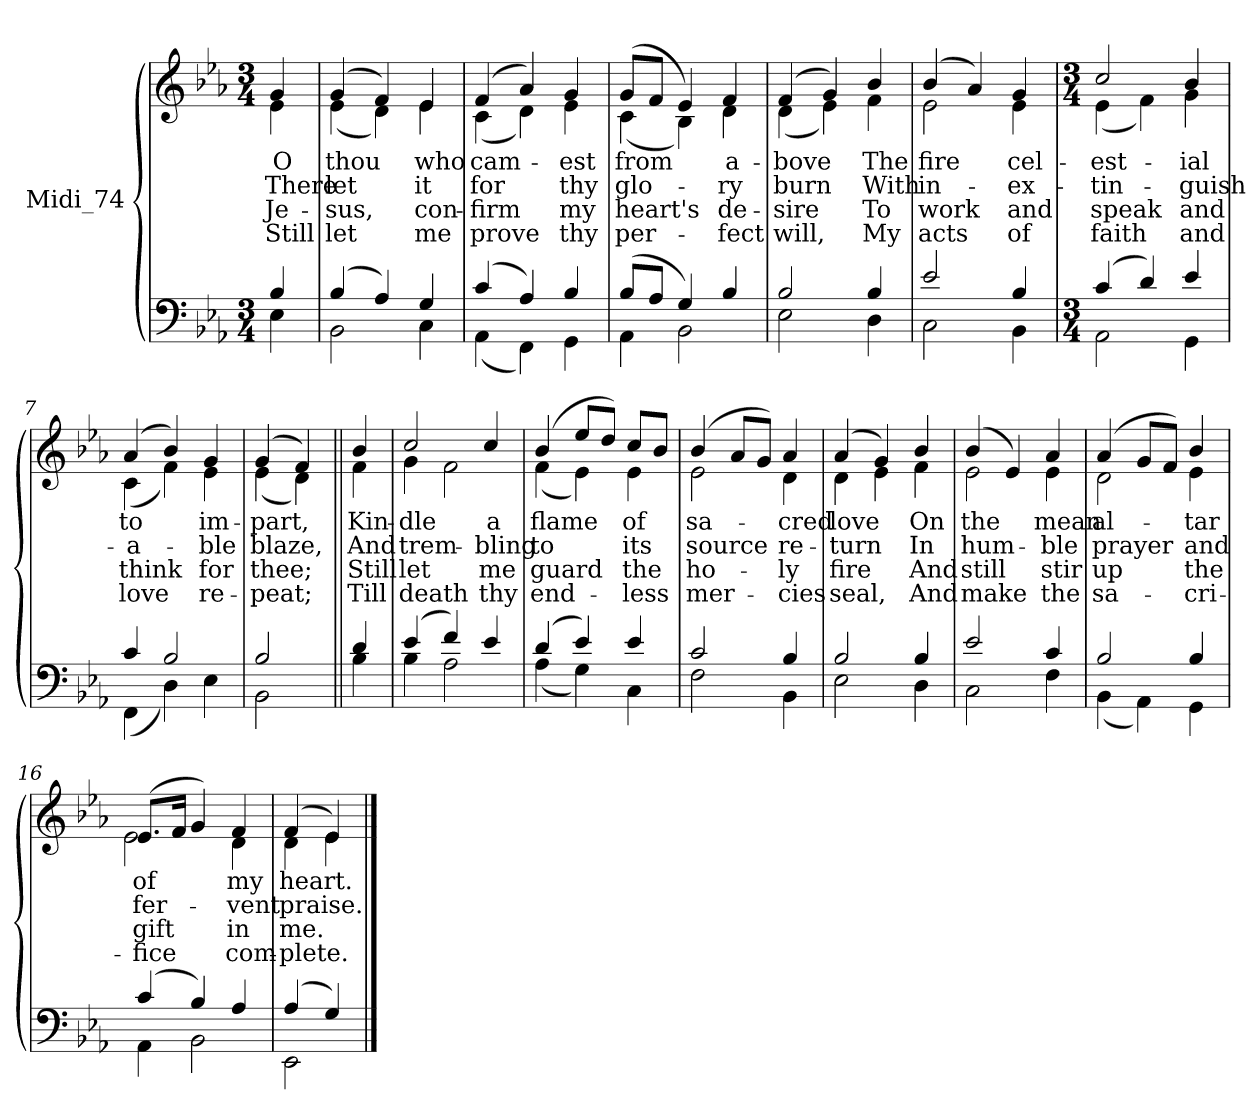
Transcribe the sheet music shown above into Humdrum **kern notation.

**kern	**kern	**text	**text	**text	**text
*part2	*part1	*part1	*part1	*part1	*part1
*staff2	*staff1	*staff1	*staff1	*staff1	*staff1
*I"Midi_74	*	*	*	*	*
*clefF4	*clefG2	*	*	*	*
*k[b-e-a-]	*k[b-e-a-]	*	*	*	*
*E-:	*E-:	*	*	*	*
*M3/4	*M3/4	*	*	*	*
=	=	=	=	=	=
*^	*	*	*	*	*
!	!	!LO:TX:a:B:t=Hereford	!	!	!	!
!	!	!LO:TX:a:cj:t=O Thou who camest from above	!	!	!	!
!	!	!LO:TX:a:cj:t=Charles Wesley\n(1707-88)	!	!	!	!
!	!	!LO:TX:a:cj:t=S. S. Wesley\n(1810-76)	!	!	!	!
!	!	!	!LO:LY:b	!LO:LY:b	!LO:LY:b	!LO:LY:b
*	*	*^	*	*	*	*
4B-/	4E-\	4g/	4e-\	O	There	Je-	-Still
=1	=1	=1	=1	=1	=1	=1	=1
!	!	!	!	!LO:LY:b	!LO:LY:b	!LO:LY:b	!LO:LY:b
(>4B-/	2BB-\	(>4g/	(<4e-\	thou	let	sus,	let
4A-/)	.	4f/)	4d\)	.	.	.	.
!	!	!	!	!LO:LY:b	!LO:LY:b	!LO:LY:b	!LO:LY:b
4G/	4C\	4e-/	4e-\	who	it	con-	-me
=2	=2	=2	=2	=2	=2	=2	=2
!	!	!	!	!LO:LY:b	!LO:LY:b	!LO:LY:b	!LO:LY:b
(>4c/	(<4AA-\	(>4f/	(<4c\	cam-	for	firm	prove
4A-/)	4FF\)	4a-/)	4d\)	.	.	.	.
!	!	!	!	!LO:LY:b	!LO:LY:b	!LO:LY:b	!LO:LY:b
4B-/	4GG\	4g/	4e-\	est	thy	my	thy
=3	=3	=3	=3	=3	=3	=3	=3
!	!	!	!	!LO:LY:b	!LO:LY:b	!LO:LY:b	!LO:LY:b
(>8B-/L	4AA-\	(>8g/L	(<4c\	from	glo-	heart's	per-
8A-/J	.	8f/J	.	.	.	.	.
4G/)	2BB-\	4e-/)	4B-\)	.	.	.	.
!	!	!	!	!LO:LY:b	!LO:LY:b	!LO:LY:b	!LO:LY:b
4B-/	.	4f/	4d\	a-	-ry	de-	-fect
=4	=4	=4	=4	=4	=4	=4	=4
!	!	!	!	!LO:LY:b	!LO:LY:b	!LO:LY:b	!LO:LY:b
2B-/	2E-\	(>4f/	(<4d\	bove	burn	sire	will,
.	.	4g/)	4e-\)	.	.	.	.
!	!	!	!	!LO:LY:b	!LO:LY:b	!LO:LY:b	!LO:LY:b
4B-/	4D\	4b-/	4f\	The	With	To	My
=5	=5	=5	=5	=5	=5	=5	=5
!	!	!	!	!LO:LY:b	!LO:LY:b	!LO:LY:b	!LO:LY:b
2e-/	2C\	(>4b-/	2e-\	fire	in-	work	acts
.	.	4a-/)	.	.	.	.	.
!	!	!	!	!LO:LY:b	!LO:LY:b	!LO:LY:b	!LO:LY:b
4B-/	4BB-\	4g/	4e-\	cel-	-ex-	-and	of
!!LO:LB:g=z	!!
=6	=6	=6	=6	=6	=6	=6	=6
*M3/4	*	*M3/4	*	*	*	*	*
!	!	!	!	!LO:LY:b	!LO:LY:b	!LO:LY:b	!LO:LY:b
(>4c/	2AA-\	2cc/	(<4e-\	est-	-tin-	-speak	faith
4d/)	.	.	4f\)	.	.	.	.
!	!	!	!	!LO:LY:b	!LO:LY:b	!LO:LY:b	!LO:LY:b
4e-/	4GG\	4b-/	4g\	ial	guish-	-and	and
=7	=7	=7	=7	=7	=7	=7	=7
!	!	!	!	!LO:LY:b	!LO:LY:b	!LO:LY:b	!LO:LY:b
4c/	(<4FF\	(>4a-/	(<4c\	to	a-	think	love
2B-/	4D\)	4b-/)	4f\)	.	.	.	.
!	!	!	!	!LO:LY:b	!LO:LY:b	!LO:LY:b	!LO:LY:b
.	4E-\	4g/	4e-\	im-	-ble	for	re-
=8	=8	=8	=8	=8	=8	=8	=8
!	!	!	!	!LO:LY:b	!LO:LY:b	!LO:LY:b	!LO:LY:b
2B-/	2BB-\	(>4g/	(<4e-\	-part,	blaze,	thee;	peat;
.	.	4f/)	4d\)	.	.	.	.
=9||	=9||	=9||	=9||	=9||	=9||	=9||	=9||
!	!	!	!	!LO:LY:b	!LO:LY:b	!LO:LY:b	!LO:LY:b
4d/	4B-\	4b-/	4f\	Kin-	-And	Still	Till
=10	=10	=10	=10	=10	=10	=10	=10
!	!	!	!	!LO:LY:b	!LO:LY:b	!LO:LY:b	!LO:LY:b
(>4e-/	4B-\	2cc/	4g\	dle	trem-	-let	death
4f/)	2A-\	.	2f\	.	.	.	.
!	!	!	!	!LO:LY:b	!LO:LY:b	!LO:LY:b	!LO:LY:b
4e-/	.	4cc/	.	a	bling	me	thy
=11	=11	=11	=11	=11	=11	=11	=11
!	!	!	!	!LO:LY:b	!LO:LY:b	!LO:LY:b	!LO:LY:b
(>4d/	(<4A-\	(>4b-/	(<4f\	flame	to	guard	end-
4e-/)	4G\)	8ee-/L	4e-\)	.	.	.	.
.	.	8dd/J)	.	.	.	.	.
!	!	!	!	!LO:LY:b	!LO:LY:b	!LO:LY:b	!LO:LY:b
4e-/	4C\	8cc/L	4e-\	of	its	the	less
.	.	8b-/J	.	.	.	.	.
!!LO:LB:g=z	!!
=12	=12	=12	=12	=12	=12	=12	=12
!	!	!	!	!LO:LY:b	!LO:LY:b	!LO:LY:b	!LO:LY:b
2c/	2F\	(>4b-/	2e-\	sa-	source	ho-	mer-
.	.	8a-/L	.	.	.	.	.
.	.	8g/J)	.	.	.	.	.
!	!	!	!	!LO:LY:b	!LO:LY:b	!LO:LY:b	!LO:LY:b
4B-/	4BB-\	4a-/	4d\	cred	re-	-ly	cies
=13	=13	=13	=13	=13	=13	=13	=13
!	!	!	!	!LO:LY:b	!LO:LY:b	!LO:LY:b	!LO:LY:b
2B-/	2E-\	(>4a-/	4d\	love	turn	fire	seal,
.	.	4g/)	4e-\	.	.	.	.
!	!	!	!	!LO:LY:b	!LO:LY:b	!LO:LY:b	!LO:LY:b
4B-/	4D\	4b-/	4f\	On	In	And	And
=14	=14	=14	=14	=14	=14	=14	=14
!	!	!	!	!LO:LY:b	!LO:LY:b	!LO:LY:b	!LO:LY:b
2e-/	2C\	(>4b-/	2e-\	the	hum-	still	make
.	.	4e-/)	.	.	.	.	.
!	!	!	!	!LO:LY:b	!LO:LY:b	!LO:LY:b	!LO:LY:b
4c/	4F\	4a-/	4e-\	mean	ble	stir	the
=15	=15	=15	=15	=15	=15	=15	=15
!	!	!	!	!LO:LY:b	!LO:LY:b	!LO:LY:b	!LO:LY:b
2B-/	(<4BB-\	(>4a-/	2d\	al-	prayer	up	sa-
.	4AA-\)	8g/L	.	.	.	.	.
.	.	8f/J)	.	.	.	.	.
!	!	!	!	!LO:LY:b	!LO:LY:b	!LO:LY:b	!LO:LY:b
4B-/	4GG\	4b-/	4e-\	tar	and	the	cri-
=16	=16	=16	=16	=16	=16	=16	=16
!	!	!	!	!LO:LY:b	!LO:LY:b	!LO:LY:b	!LO:LY:b
(>4c/	4AA-\	(>8.e-/L	2e-\	-of	fer-	gift	fice
.	.	16f/J	.	.	.	.	.
4B-/)	2BB-\	4g/)	.	.	.	.	.
!	!	!	!	!LO:LY:b	!LO:LY:b	!LO:LY:b	!LO:LY:b
4A-/	.	4f/	4d\	my	vent	in	com-
=17	=17	=17	=17	=17	=17	=17	=17
!	!	!	!	!LO:LY:b	!LO:LY:b	!LO:LY:b	!LO:LY:b
(>4A-/	2EE-\	(>4f/	4d\	-heart.	praise.	me.	plete.
4G/)	.	4e-/)	4e-\	.	.	.	.
*v	*v	*	*	*	*	*	*
*	*v	*v	*	*	*	*
==	==	==	==	==	==
*-	*-	*-	*-	*-	*-
